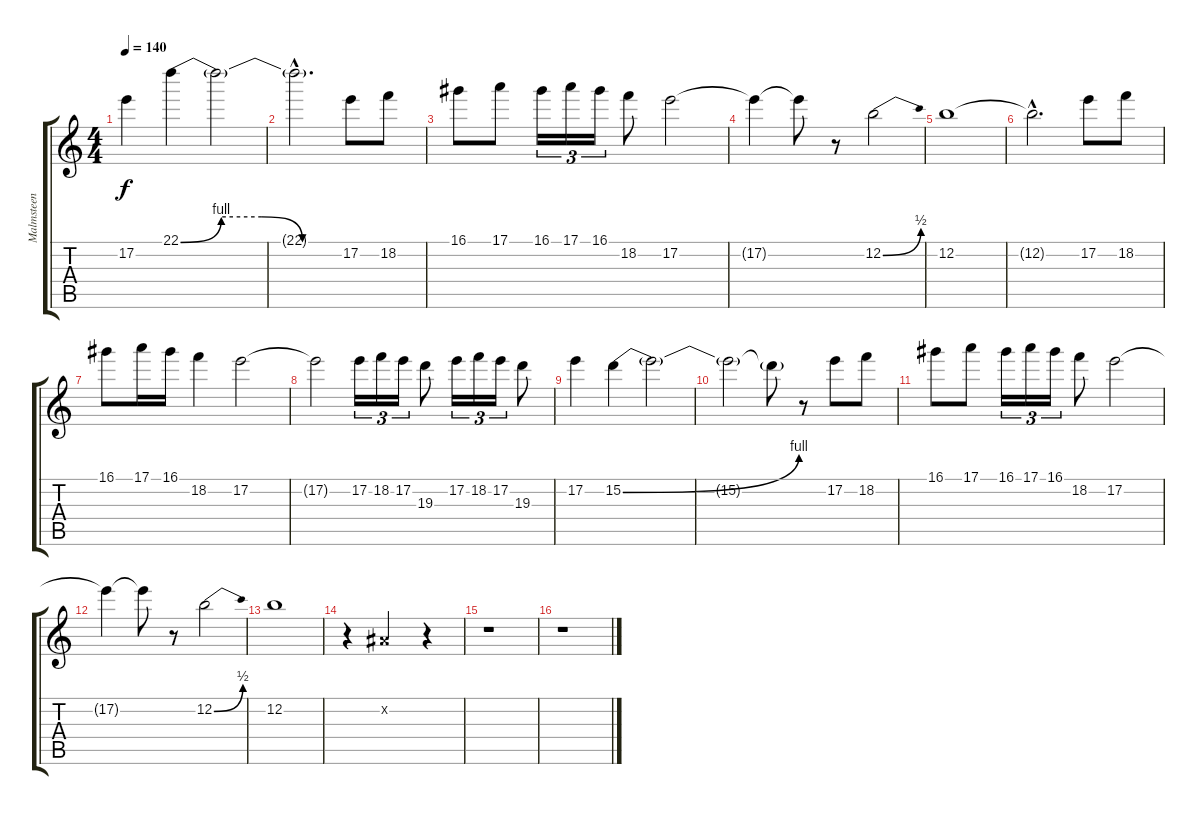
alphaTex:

\track ("Malmsteen guit.3" "Malmsteen ") {instrument distortionguitar}
\staff {score tabs}
\tuning (E4 B3 G3 D3 A2 E2) {hide}
\ts (4 4)
\tempo 140
\clef g2
\ks c
17.2.4{dy f} 22.1{be (custom 0 0 15 4 30 4 45 0 60 0)}.4 22.1{t}.2 |
22.1{hac t}.2{d} 17.2.8 18.2.8 |
16.1.8 17.1.8 16.1.16{tu (3 2)} 17.1.16{tu (3 2)} 16.1.16{tu (3 2)} 18.2.8 17.2.2 |
17.2{t}.4 17.2{t}.8 r.8 12.2{be (bend 0 0 60 2)}.2 |
12.2.1 |
12.2{hac t}.2{d} 17.2.8 18.2.8 |
16.1.8 17.1.16 16.1.16 18.2.4 17.2.2 |
17.2{t}.2 17.2.16{tu (3 2)} 18.2.16{tu (3 2)} 17.2.16{tu (3 2)} 19.3.8 17.2.16{tu (3 2)} 18.2.16{tu (3 2)} 17.2.16{tu (3 2)} 19.3.8 |
17.2.4 15.2{be (bend 0 0 60 4)}.4 15.2{t}.2 |
15.2{t}.2 15.2{t}.8 r.8 17.2.8 18.2.8 |
16.1.8 17.1.8 16.1.16{tu (3 2)} 17.1.16{tu (3 2)} 16.1.16{tu (3 2)} 18.2.8 17.2.2 |
17.2{t}.4 17.2{t}.8 r.8 12.2{be (bend 0 0 60 2)}.2 |
12.2.1 |
r.4 -1.2{x}.2 r.4 |
r.1 |
r.1
